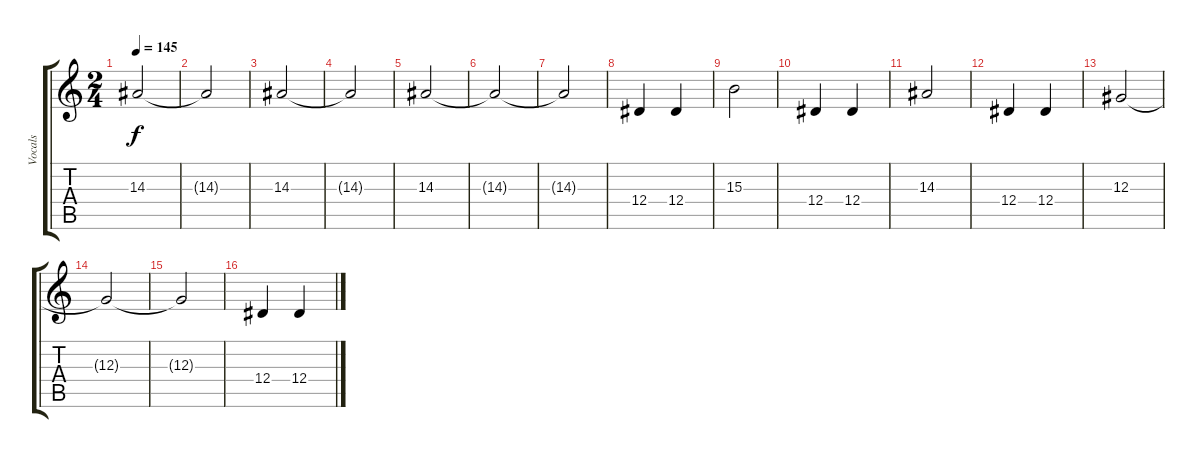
\track ("Vocals" "Vocals") {instrument pad7halo}
\staff {score tabs}
\tuning (F4 C4 Ab3 Eb3 Bb2 Eb2) {hide}
\ts (2 4)
\tempo 145
\clef g2
\ks c
14.3.2{dy f} |
14.3{t}.2 |
14.3.2 |
14.3{t}.2 |
14.3.2 |
14.3{t}.2 |
14.3{t}.2 |
12.4.4 12.4.4 |
15.3.2 |
12.4.4 12.4.4 |
14.3.2 |
12.4.4 12.4.4 |
12.3.2 |
12.3{t}.2 |
12.3{t}.2 |
12.4.4 12.4.4
